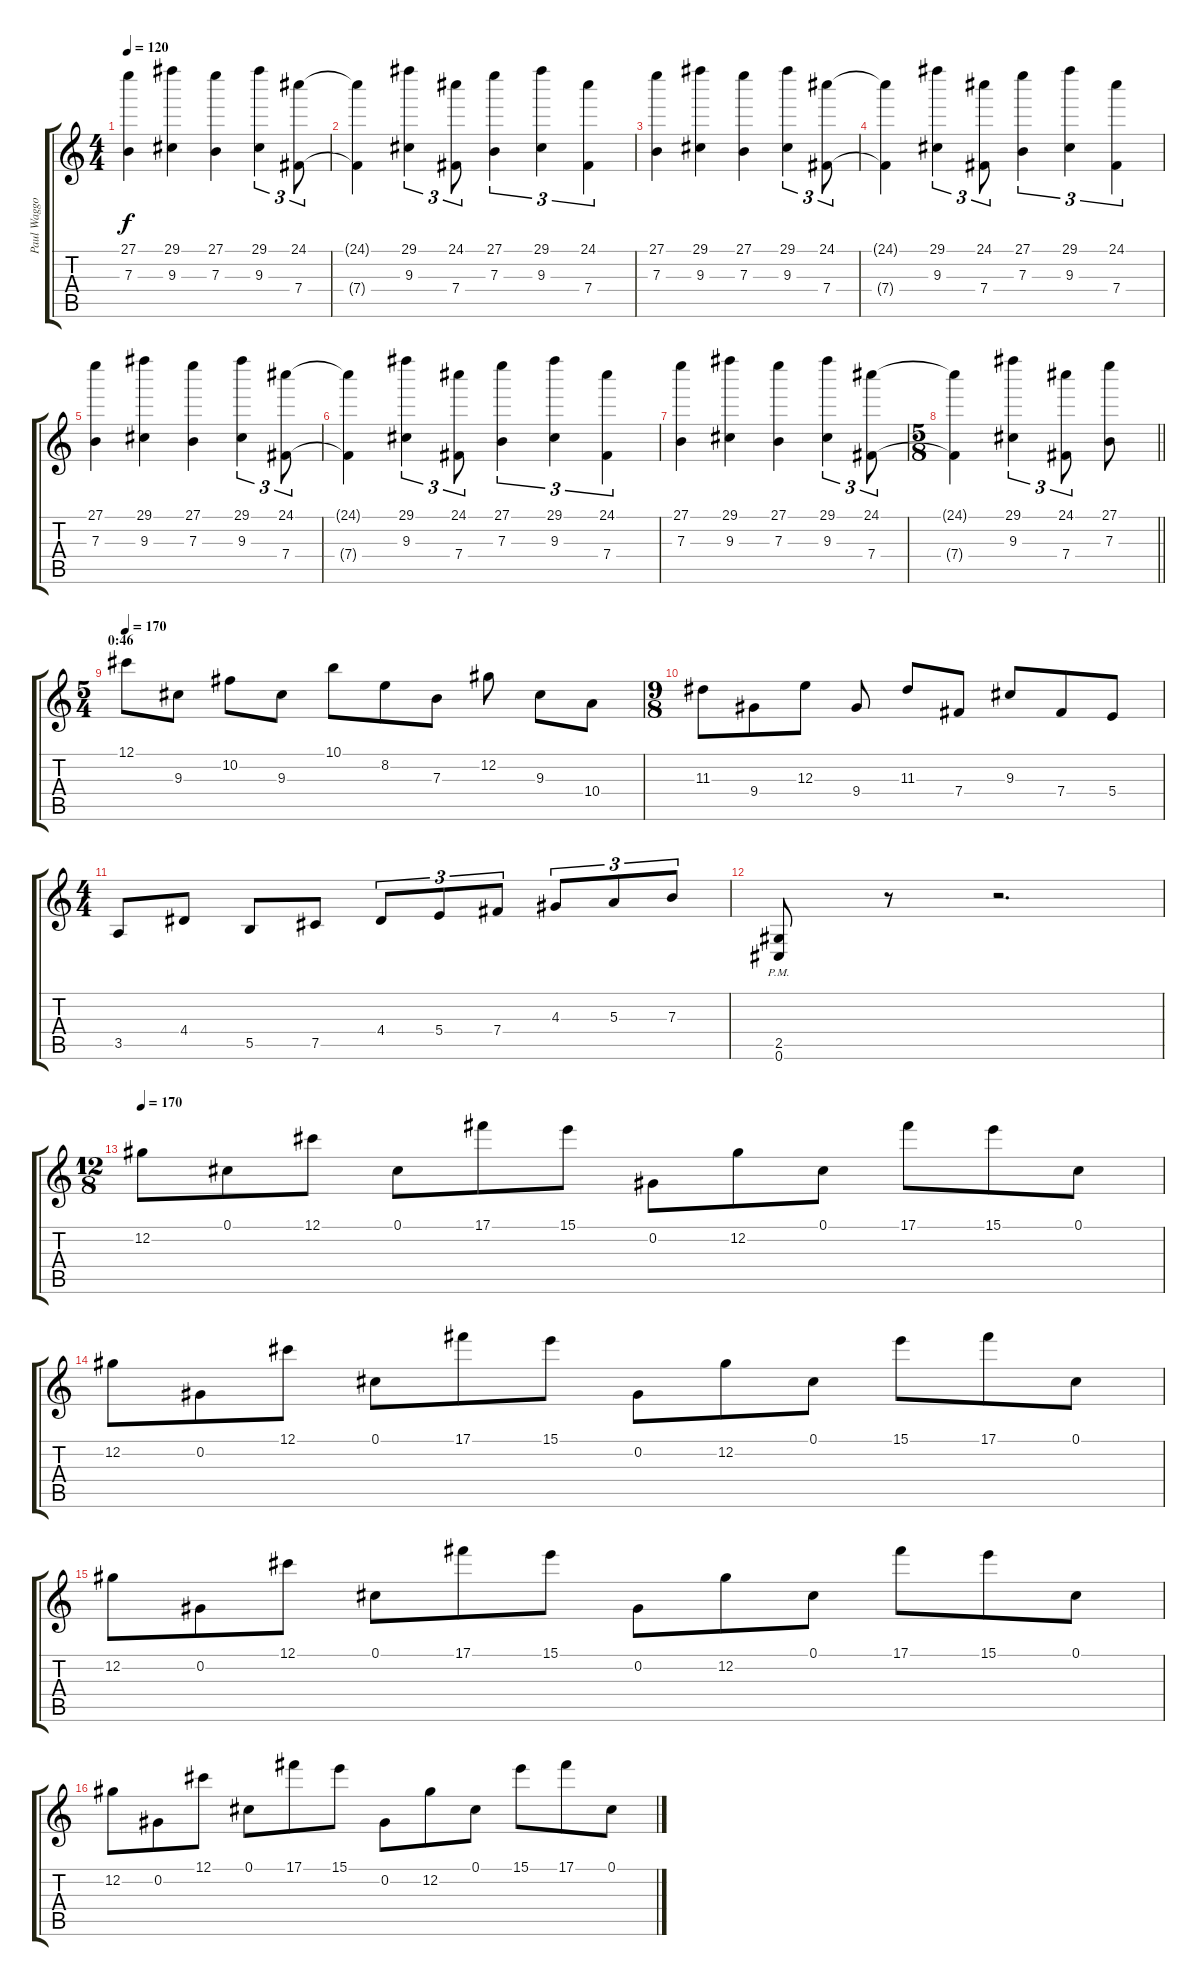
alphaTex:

\track ("Paul Waggoner" "Paul Waggo") {instrument distortionguitar}
\staff {score tabs}
\tuning (Db4 Ab3 E3 B2 Gb2 Db2) {hide}
\ts (4 4)
\tempo 120
\clef g2
\ks c
(27.1 7.3).4{dy f} (29.1 9.3).4 (27.1 7.3).4 (29.1 9.3).4{tu (3 2)} (24.1 7.4).8{tu (3 2)} |
(24.1{t} 7.4{t}).4 (29.1 9.3).4{tu (3 2)} (24.1 7.4).8{tu (3 2)} (27.1 7.3).4{tu (3 2)} (29.1 9.3).4{tu (3 2)} (24.1 7.4).4{tu (3 2)} |
(27.1 7.3).4 (29.1 9.3).4 (27.1 7.3).4 (29.1 9.3).4{tu (3 2)} (24.1 7.4).8{tu (3 2)} |
(24.1{t} 7.4{t}).4 (29.1 9.3).4{tu (3 2)} (24.1 7.4).8{tu (3 2)} (27.1 7.3).4{tu (3 2)} (29.1 9.3).4{tu (3 2)} (24.1 7.4).4{tu (3 2)} |
(27.1 7.3).4 (29.1 9.3).4 (27.1 7.3).4 (29.1 9.3).4{tu (3 2)} (24.1 7.4).8{tu (3 2)} |
(24.1{t} 7.4{t}).4 (29.1 9.3).4{tu (3 2)} (24.1 7.4).8{tu (3 2)} (27.1 7.3).4{tu (3 2)} (29.1 9.3).4{tu (3 2)} (24.1 7.4).4{tu (3 2)} |
(27.1 7.3).4 (29.1 9.3).4 (27.1 7.3).4 (29.1 9.3).4{tu (3 2)} (24.1 7.4).8{tu (3 2)} |
\ts (5 8)
\barLineRight lightlight
(24.1{t} 7.4{t}).4 (29.1 9.3).4{tu (3 2)} (24.1 7.4).8{tu (3 2)} (27.1 7.3).8 |
\ts (5 4)
\section ("" "0:46")
\tempo 170
12.1.8{volume 12 balance 14 instrument distortionguitar} 9.3.8{beam split} 10.2.8{beam merge} 9.3.8{beam split} 10.1.8 8.2.8{beam merge} 7.3.8{beam split} 12.2.8 9.3.8{beam merge} 10.4.8 |
\ts (9 8)
11.3.8 9.4.8 12.3.8 9.4.8{beam split} 11.3.8{beam merge} 7.4.8{beam split} 9.3.8 7.4.8{beam merge} 5.4.8 |
\ts (4 4)
3.5.8{beam merge} 4.4.8{beam split} 5.5.8 7.5.8 4.4.8{tu (3 2)} 5.4.8{tu (3 2)} 7.4.8{tu (3 2)} 4.3.8{tu (3 2)} 5.3.8{tu (3 2)} 7.3.8{tu (3 2)} |
(2.5{pm} 0.6{pm}).8 r.8 r.2{d} |
\ts (12 8)
\tempo 170
12.2.8 0.1.8 12.1.8 0.1.8 17.1.8 15.1.8 0.2.8 12.2.8 0.1.8 17.1.8 15.1.8 0.1.8 |
12.2.8 0.2.8 12.1.8 0.1.8 17.1.8 15.1.8 0.2.8 12.2.8 0.1.8 15.1.8 17.1.8 0.1.8 |
12.2.8 0.2.8 12.1.8 0.1.8 17.1.8 15.1.8 0.2.8 12.2.8 0.1.8 17.1.8 15.1.8 0.1.8 |
12.2.8 0.2.8 12.1.8 0.1.8 17.1.8 15.1.8 0.2.8 12.2.8 0.1.8 15.1.8 17.1.8 0.1.8
